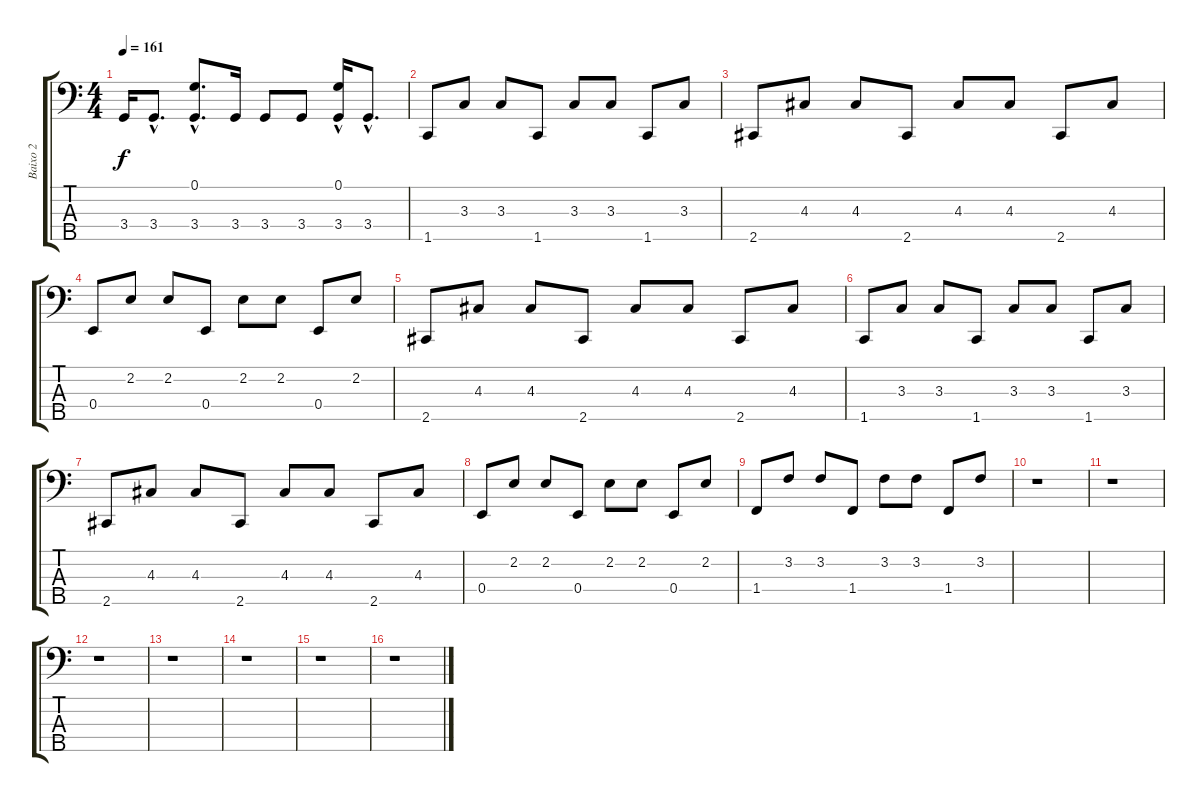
\track ("Baixo 2" "Baixo 2") {instrument synthbass1}
\staff {score tabs}
\tuning (G2 D2 A1 E1 B0) {hide}
\ts (4 4)
\tempo 161
\clef f4
\ks c
3.4.16{dy f} 3.4{hac}.8{d} (0.1{hac} 3.4{hac}).8{d} 3.4.16 3.4.8 3.4.8 (0.1{hac} 3.4).16 3.4{hac}.8{d} |
1.5.8 3.3.8 3.3.8 1.5.8 3.3.8 3.3.8 1.5.8 3.3.8 |
2.5.8 4.3.8 4.3.8 2.5.8 4.3.8 4.3.8 2.5.8 4.3.8 |
0.4.8 2.2.8 2.2.8 0.4.8 2.2.8 2.2.8 0.4.8 2.2.8 |
2.5.8 4.3.8 4.3.8 2.5.8 4.3.8 4.3.8 2.5.8 4.3.8 |
1.5.8 3.3.8 3.3.8 1.5.8 3.3.8 3.3.8 1.5.8 3.3.8 |
2.5.8 4.3.8 4.3.8 2.5.8 4.3.8 4.3.8 2.5.8 4.3.8 |
0.4.8 2.2.8 2.2.8 0.4.8 2.2.8 2.2.8 0.4.8 2.2.8 |
1.4.8 3.2.8 3.2.8 1.4.8 3.2.8 3.2.8 1.4.8 3.2.8 |
r.1 |
r.1 |
r.1 |
r.1 |
r.1 |
r.1 |
r.1
